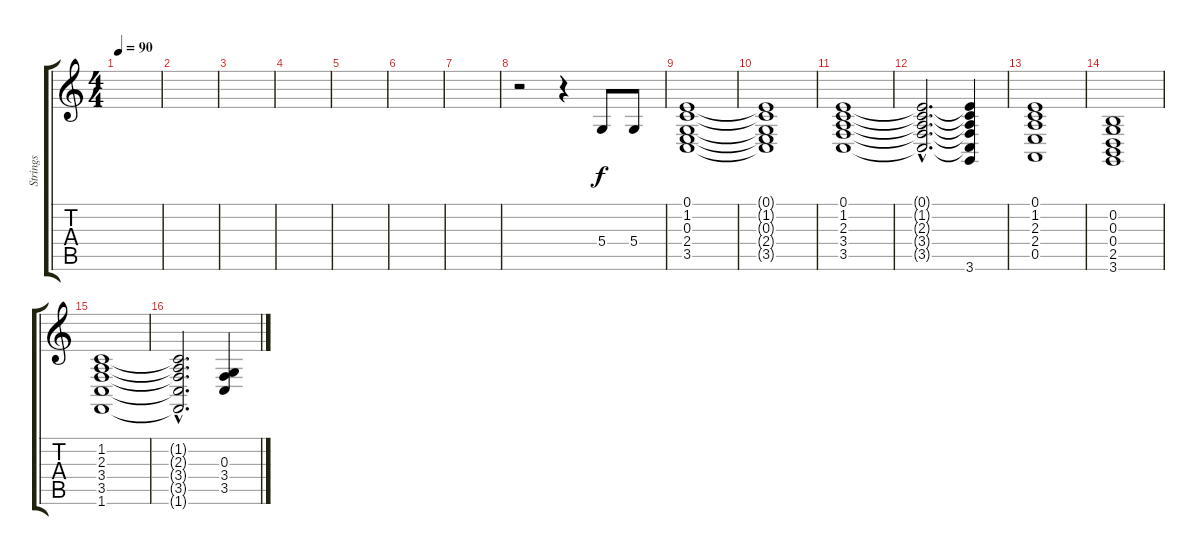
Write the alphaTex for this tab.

\track ("Strings" "Strings") {instrument trombone}
\staff {score tabs}
\tuning (E4 B3 G3 D3 A2 E2) {hide}
\ts (4 4)
\tempo 90
\clef g2
\ks c
|
|
|
|
|
|
|
r.2 r.4 5.4.8 5.4.8 |
(0.1 1.2 0.3 2.4 3.5).1 |
(0.1{t} 1.2{t} 0.3{t} 2.4{t} 3.5{t}).1 |
(0.1 1.2 2.3 3.4 3.5).1 |
(0.1{hac t} 1.2{hac t} 2.3{hac t} 3.4{hac t} 3.5{hac t}).2{d} (0.1{t} 1.2{t} 2.3{t} 3.4{t} 3.5{t} 3.6).4 |
(0.1 1.2 2.3 2.4 0.5).1 |
(0.2 0.3 0.4 2.5 3.6).1 |
(1.2 2.3 3.4 3.5 1.6).1 |
(1.2{hac t} 2.3{hac t} 3.4{hac t} 3.5{hac t} 1.6{hac t}).2{d} (0.3 3.4 3.5).4
